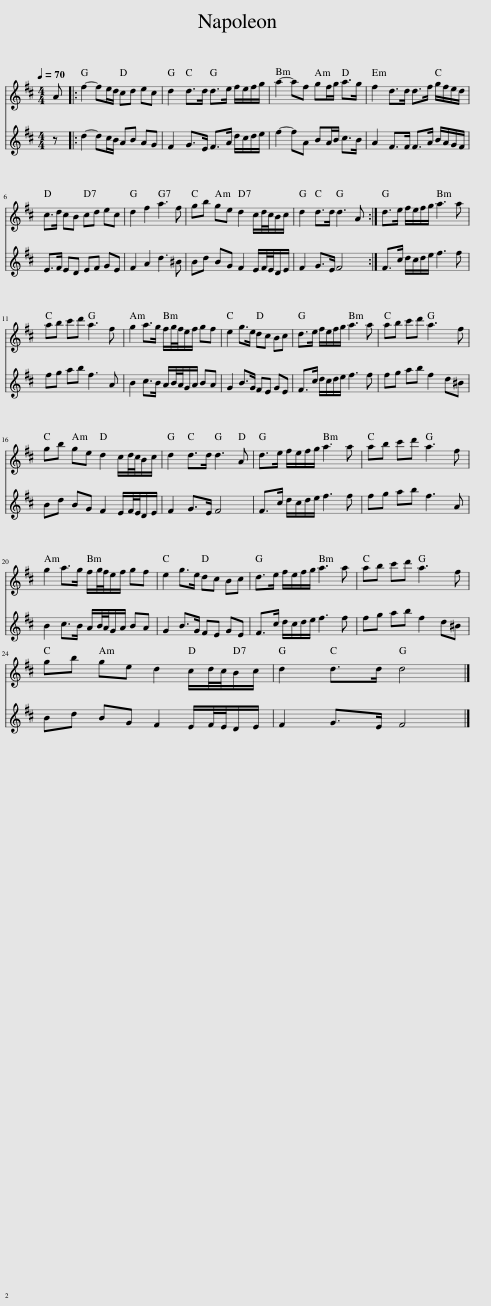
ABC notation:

X:1
%%score 1 2
L:1/8
Q:1/4=70
M:4/4
I:linebreak $
K:D
V:1 treble
V:2 treble
V:1
 A |: f2- fe/d/ cd ec | d2 d>d d>e f/e/f/g/ | a2- af gf/g/ a>g | f2 d>d d>f g/f/e/d/ |$ %5
 c>d cB cd ec | d2 f2 a3 f | gb ge d2 c/d/4c/4B/c/ | d2 d>d d3 A :| d>e f/e/f/g/ a3 a |$ %10
 ab c'd' a3 f | g2 a>g f/g/4f/4e/f/ gf | e2 g>e dc Bc | d>e f/e/f/g/ a3 a | ab c'd' a3 f |$ %15
 gb ge d2 c/d/4c/4B/c/ | d2 d>d d3 A | d>e f/e/f/g/ a3 a | ab c'd' a3 f |$ g2 a>g f/g/4f/4e/f/ gf | %20
 e2 g>e dc Bc | d>e f/e/f/g/ a3 a | ab c'd' a3 f |$ gb ge d2 c/d/4c/4B/c/ | d2 d>d d4 |] %25
V:2
 z |: d2- dc/B/ AB AG | F2 G>E F>A d/c/d/e/ | f2- fA BA/B/ c>B | A2 F>F F>A B/A/G/F/ |$ %5
 E>F ED EF GE | F2 A2 d3 ^B | Bd BG F2 E/F/4E/4D/E/ | F2 G>E F4 :| F>c d/c/d/e/ f3 f |$ %10
 fg ab f3 A | B2 c>B A/B/4A/4G/A/ BA | G2 B>G FE GE | F>c d/c/d/e/ f3 f | fg ab f2 d^B |$ %15
 Bd BG F2 E/F/4E/4D/E/ | F2 G>E F4 | F>c d/c/d/e/ f3 f | fg ab f3 A |$ B2 c>B A/B/4A/4G/A/ BA | %20
 G2 B>G FE GE | F>c d/c/d/e/ f3 f | fg ab f2 d^B |$ Bd BG F2 E/F/4E/4D/E/ | F2 G>E F4 |] %25
